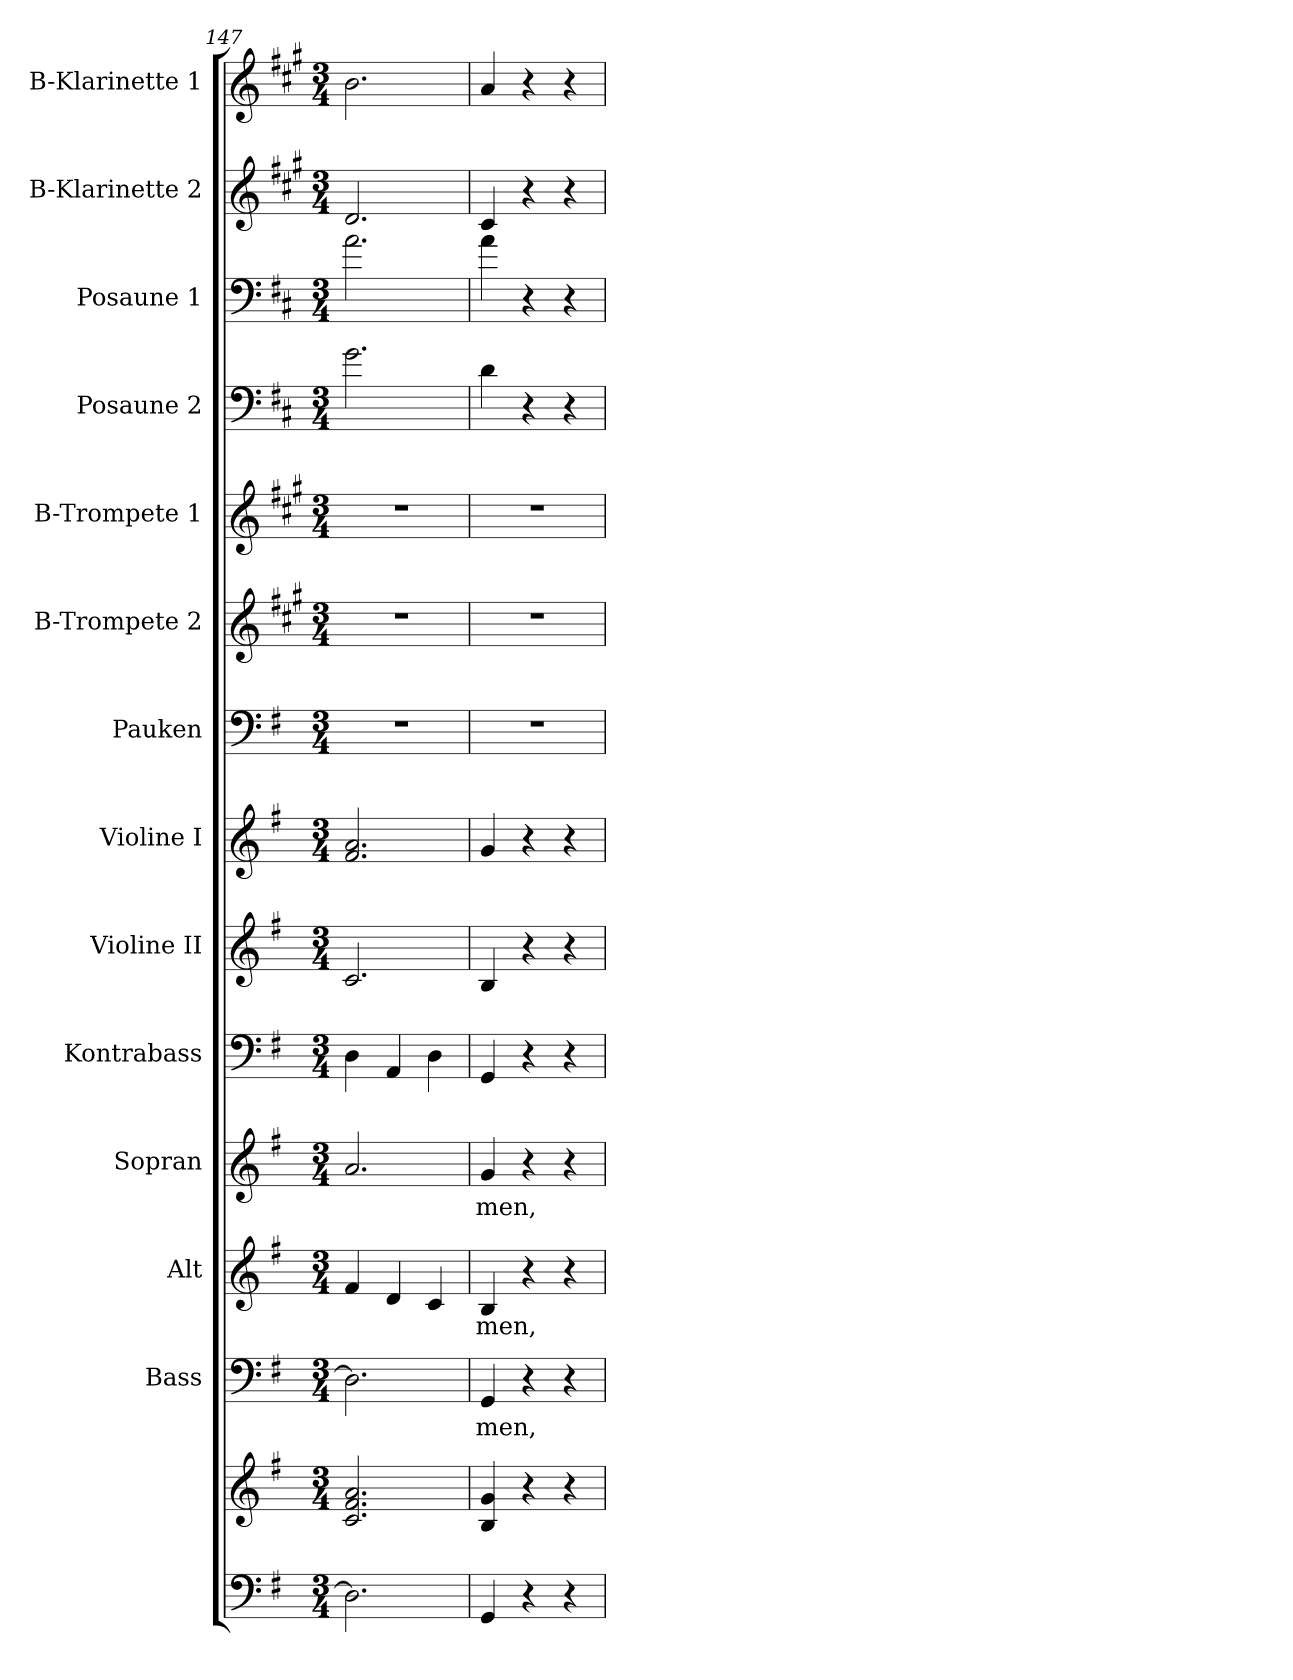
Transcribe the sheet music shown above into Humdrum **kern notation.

**kern	**kern	**kern	**text	**kern	**text	**kern	**text	**kern	**kern	**kern	**kern	**kern	**kern	**kern	**kern	**kern	**kern
*part14	*part14	*part13	*part13	*part12	*part12	*part11	*part11	*part10	*part9	*part8	*part7	*part6	*part5	*part4	*part3	*part2	*part1
*staff15	*staff14	*staff13	*staff13	*staff12	*staff12	*staff11	*staff11	*staff10	*staff9	*staff8	*staff7	*staff6	*staff5	*staff4	*staff3	*staff2	*staff1
*	*	*I"Bass	*	*I"Alt	*	*I"Sopran	*	*I"Kontrabass	*I"Violine II	*I"Violine I	*I"Pauken	*I"B-Trompete 2	*I"B-Trompete 1	*I"Posaune 2	*I"Posaune 1	*I"B-Klarinette 2	*I"B-Klarinette 1
*	*	*I'B.	*	*I'A.	*	*I'S.	*	*I'Kb.	*I'Vl. II	*I'Vl. I	*I'Pk.	*I'B Trp. 2	*I'B Trp. 1	*I'Pos. 2	*I'Pos. 1	*I'B Kl. 2	*I'B Kl. 1
*clefF4	*clefG2	*clefF4	*	*clefG2	*	*clefG2	*	*clefF4	*clefG2	*clefG2	*clefF4	*clefG2	*clefG2	*clefF4	*clefF4	*clefG2	*clefG2
*	*	*	*	*	*	*	*	*ITrd7c12	*	*	*	*ITrd1c2	*ITrd1c2	*ITrd4c7	*ITrd4c7	*ITrd1c2	*ITrd1c2
*k[f#]	*k[f#]	*k[f#]	*	*k[f#]	*	*k[f#]	*	*k[f#]	*k[f#]	*k[f#]	*k[f#]	*k[f#]	*k[f#]	*k[f#]	*k[f#]	*k[f#]	*k[f#]
*G:	*G:	*G:	*	*G:	*	*G:	*	*G:	*G:	*G:	*G:	*G:	*G:	*G:	*G:	*G:	*G:
*M3/4	*M3/4	*M3/4	*	*M3/4	*	*M3/4	*	*M3/4	*M3/4	*M3/4	*M3/4	*M3/4	*M3/4	*M3/4	*M3/4	*M3/4	*M3/4
=147	=147	=147	=147	=147	=147	=147	=147	=147	=147	=147	=147	=147	=147	=147	=147	=147	=147
2.D\]	2.c/ 2.f#/ 2.a/	2.D\]	.	4f#/	.	2.a/	.	4DD\	2.c/	2.f#/ 2.a/	2.r	2.r	2.r	2.c\	2.d\	2.c/	2.a\
.	.	.	.	4d/	.	.	.	4AAA/	.	.	.	.	.	.	.	.	.
.	.	.	.	4c/	.	.	.	4DD\	.	.	.	.	.	.	.	.	.
=148	=148	=148	=148	=148	=148	=148	=148	=148	=148	=148	=148	=148	=148	=148	=148	=148	=148
!	!	!	!LO:LY:b	!	!LO:LY:b	!	!LO:LY:b	!	!	!	!	!	!	!	!	!	!
4GG/	4B/ 4g/	4GG/	-men,	4B/	-men,	4g/	-men,	4GGG/	4B/	4g/	2.r	2.r	2.r	4G\	4d\	4B/	4g/
4r	4r	4r	.	4r	.	4r	.	4r	4r	4r	.	.	.	4r	4r	4r	4r
4r	4r	4r	.	4r	.	4r	.	4r	4r	4r	.	.	.	4r	4r	4r	4r
=	=	=	=	=	=	=	=	=	=	=	=	=	=	=	=	=	=
*-	*-	*-	*-	*-	*-	*-	*-	*-	*-	*-	*-	*-	*-	*-	*-	*-	*-
